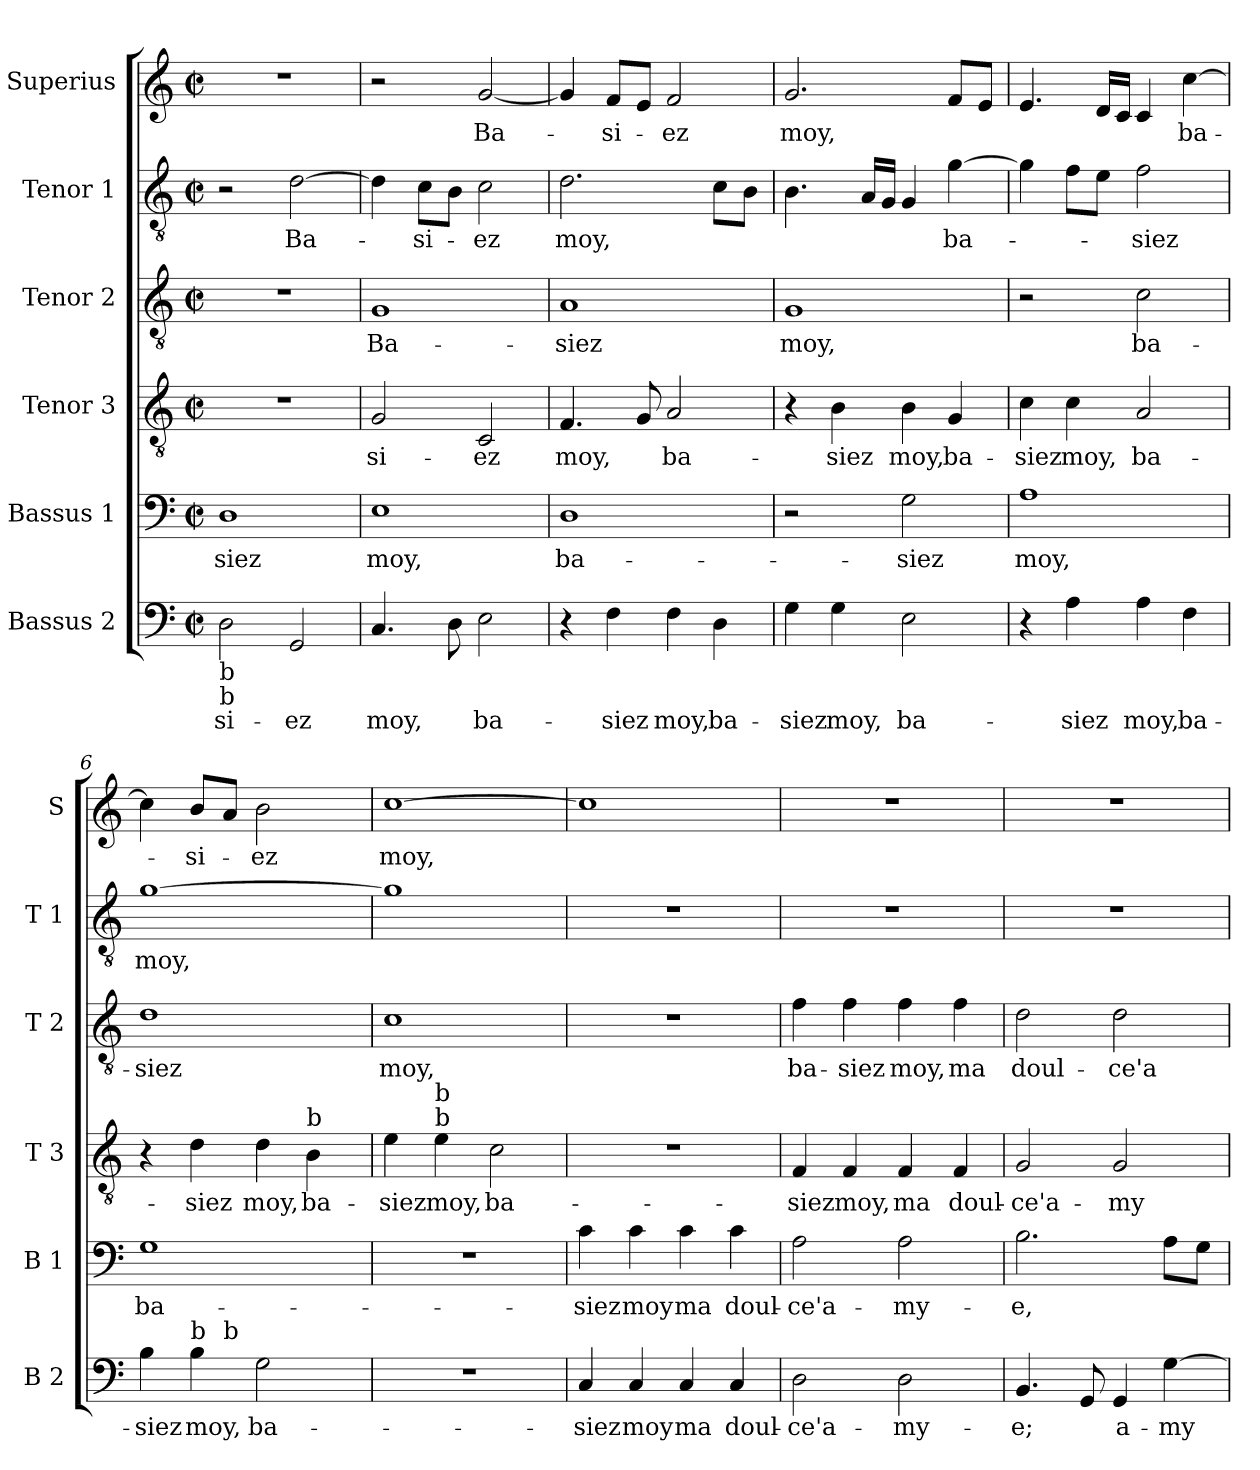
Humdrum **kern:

**kern	**text	**kern	**text	**kern	**text	**kern	**text	**kern	**text	**kern	**text
*part6	*part6	*part5	*part5	*part4	*part4	*part3	*part3	*part2	*part2	*part1	*part1
*staff6	*staff6	*staff5	*staff5	*staff4	*staff4	*staff3	*staff3	*staff2	*staff2	*staff1	*staff1
*I"Bassus 2	*	*I"Bassus 1	*	*I"Tenor 3	*	*I"Tenor 2	*	*I"Tenor 1	*	*I"Superius	*
*I'B 2	*	*I'B 1	*	*I'T 3	*	*I'T 2	*	*I'T 1	*	*I'S	*
*clefF4	*	*clefF4	*	*clefGv2	*	*clefGv2	*	*clefGv2	*	*clefG2	*
*k[]	*	*k[]	*	*k[]	*	*k[]	*	*k[]	*	*k[]	*
*C:	*	*C:	*	*C:	*	*C:	*	*C:	*	*C:	*
*M2/2	*	*M2/2	*	*M2/2	*	*M2/2	*	*M2/2	*	*M2/2	*
*met(c|)	*	*met(c|)	*	*met(c|)	*	*met(c|)	*	*met(c|)	*	*met(c|)	*
=1	=1	=1	=1	=1	=1	=1	=1	=1	=1	=1	=1
!LO:TX:b:t=b	!	!	!	!	!	!	!	!	!	!	!
!LO:TX:b:t=b	!	!	!	!	!	!	!	!	!	!	!
2D\	si-	1D	siez	1r	.	1r	.	2r	.	1r	.
2GG/	-ez	.	.	.	.	.	.	[2d\	Ba-	.	.
=2	=2	=2	=2	=2	=2	=2	=2	=2	=2	=2	=2
4.C/	moy,	1E	moy,	2G/	si-	1G	Ba-	4d\]	.	2r	.
.	.	.	.	.	.	.	.	8c\L	-si-	.	.
8D\	.	.	.	.	.	.	.	8B\J	.	.	.
2E\	ba-	.	.	2C/	-ez	.	.	2c\	-ez	[2g/	Ba-
=3	=3	=3	=3	=3	=3	=3	=3	=3	=3	=3	=3
4r	.	1D	ba-	4.F/	moy,	1A	-siez	2.d\	moy,	4g/]	.
4F\	-siez	.	.	.	.	.	.	.	.	8f/L	-si-
.	.	.	.	8G/	.	.	.	.	.	8e/J	.
4F\	moy,	.	.	2A/	ba-	.	.	.	.	2f/	-ez
4D\	ba-	.	.	.	.	.	.	8c\L	.	.	.
.	.	.	.	.	.	.	.	8B\J	.	.	.
=4	=4	=4	=4	=4	=4	=4	=4	=4	=4	=4	=4
4G\	-siez	2r	.	4r	.	1G	moy,	4.B\	.	2.g/	moy,
4G\	moy,	.	.	4B\	-siez	.	.	.	.	.	.
.	.	.	.	.	.	.	.	16A/LL	.	.	.
.	.	.	.	.	.	.	.	16G/JJ	.	.	.
2E\	ba-	2G\	-siez	4B\	moy,	.	.	4G/	.	.	.
.	.	.	.	4G/	ba-	.	.	[4g\	ba-	8f/L	.
.	.	.	.	.	.	.	.	.	.	8e/J	.
=5	=5	=5	=5	=5	=5	=5	=5	=5	=5	=5	=5
4r	.	1A	moy,	4c\	-siez	2r	.	4g\]	.	4.e/	.
4A\	-siez	.	.	4c\	moy,	.	.	8f\L	.	.	.
.	.	.	.	.	.	.	.	8e\J	.	16d/LL	.
.	.	.	.	.	.	.	.	.	.	16c/JJ	.
4A\	moy,	.	.	2A/	ba-	2c\	ba-	2f\	-siez	4c/	.
4F\	ba-	.	.	.	.	.	.	.	.	[4cc\	ba-
!!LO:LB:g=z
=6	=6	=6	=6	=6	=6	=6	=6	=6	=6	=6	=6
*^	*	*	*	*	*	*	*	*	*	*	*
4B\	4.ryy	-siez	1G	ba-	4r	.	1d	-siez	[1g	moy,	4cc\]	.
!LO:TX:a:t=b	!	!	!	!	!	!	!	!	!	!	!	!
4B\	.	moy,	.	.	4d\	-siez	.	.	.	.	8b/L	-si-
!	!LO:TX:a:t=b	!	!	!	!	!	!	!	!	!	!	!
.	2ryy	.	.	.	.	.	.	.	.	.	8a/J	.
2G\	.	ba-	.	.	4d\	moy,	.	.	.	.	2b\	-ez
!	!	!	!	!	!LO:TX:a:t=b	!	!	!	!	!	!	!
.	.	.	.	.	4B\	ba-	.	.	.	.	.	.
.	8ryy	.	.	.	.	.	.	.	.	.	.	.
*v	*v	*	*	*	*	*	*	*	*	*	*	*
=7	=7	=7	=7	=7	=7	=7	=7	=7	=7	=7	=7
1r	.	1r	.	4e\	-siez	1c	moy,	1g]	.	[1cc	moy,
!	!	!	!	!LO:TX:a:t=b	!	!	!	!	!	!	!
!	!	!	!	!LO:TX:a:t=b	!	!	!	!	!	!	!
.	.	.	.	4e\	moy,	.	.	.	.	.	.
.	.	.	.	2c\	ba-	.	.	.	.	.	.
=8	=8	=8	=8	=8	=8	=8	=8	=8	=8	=8	=8
4C/	-siez	4c\	-siez	1r	.	1r	.	1r	.	1cc]	.
4C/	moy	4c\	moy	.	.	.	.	.	.	.	.
4C/	ma	4c\	ma	.	.	.	.	.	.	.	.
4C/	doul-	4c\	doul-	.	.	.	.	.	.	.	.
=9	=9	=9	=9	=9	=9	=9	=9	=9	=9	=9	=9
2D\	-ce'a-	2A\	-ce'a-	4F/	-siez	4f\	ba-	1r	.	1r	.
.	.	.	.	4F/	moy,	4f\	-siez	.	.	.	.
2D\	-my-	2A\	-my-	4F/	ma	4f\	moy,	.	.	.	.
.	.	.	.	4F/	doul-	4f\	ma	.	.	.	.
=10	=10	=10	=10	=10	=10	=10	=10	=10	=10	=10	=10
4.BB/	-e;	2.B\	-e,	2G/	-ce'a-	2d\	doul-	1r	.	1r	.
8GG/	.	.	.	.	.	.	.	.	.	.	.
4GG/	a-	.	.	2G/	-my-	2d\	-ce'a-	.	.	.	.
[4G\	-my-	8A\L	.	.	.	.	.	.	.	.	.
.	.	8G\J	.	.	.	.	.	.	.	.	.
=	=	=	=	=	=	=	=	=	=	=	=
*-	*-	*-	*-	*-	*-	*-	*-	*-	*-	*-	*-
